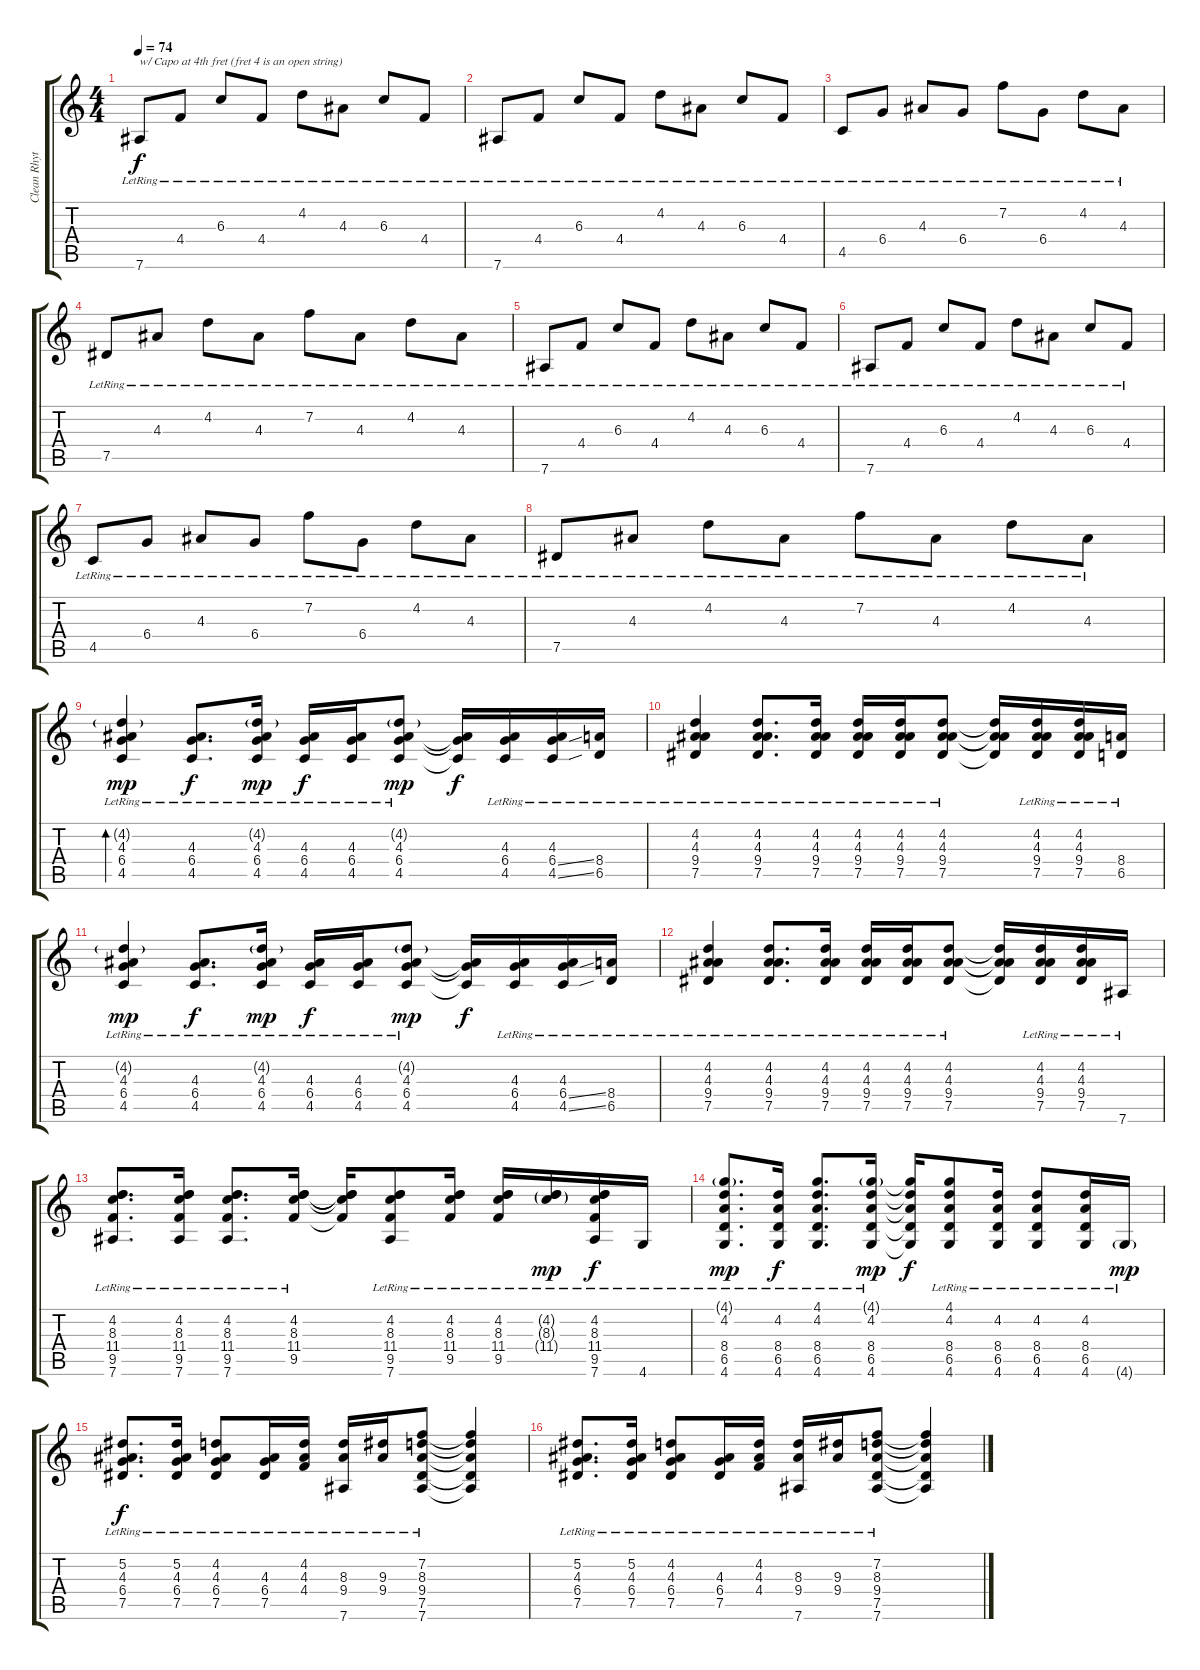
\track ("Clean Rhythm" "Clean Rhyt") {instrument electricguitarjazz}
\staff {score tabs}
\tuning (Eb4 Bb3 Gb3 Db3 Ab2 Eb2) {hide}
\ts (4 4)
\tempo 74
\clef g2
\ks c
7.6{lr}.8{txt "w/ Capo at 4th fret (fret 4 is an open string)" dy f instrument electricguitarjazz} 4.4{lr}.8 6.3{lr}.8 4.4{lr}.8 4.2{lr}.8 4.3{lr}.8 6.3{lr}.8 4.4{lr}.8 |
7.6{lr}.8 4.4{lr}.8 6.3{lr}.8 4.4{lr}.8 4.2{lr}.8 4.3{lr}.8 6.3{lr}.8 4.4{lr}.8 |
4.5{lr}.8 6.4{lr}.8 4.3{lr}.8 6.4{lr}.8 7.2{lr}.8 6.4{lr}.8 4.2{lr}.8 4.3{lr}.8 |
7.5{lr}.8 4.3{lr}.8 4.2{lr}.8 4.3{lr}.8 7.2{lr}.8 4.3{lr}.8 4.2{lr}.8 4.3{lr}.8 |
7.6{lr}.8 4.4{lr}.8 6.3{lr}.8 4.4{lr}.8 4.2{lr}.8 4.3{lr}.8 6.3{lr}.8 4.4{lr}.8 |
7.6{lr}.8 4.4{lr}.8 6.3{lr}.8 4.4{lr}.8 4.2{lr}.8 4.3{lr}.8 6.3{lr}.8 4.4{lr}.8 |
4.5{lr}.8 6.4{lr}.8 4.3{lr}.8 6.4{lr}.8 7.2{lr}.8 6.4{lr}.8 4.2{lr}.8 4.3{lr}.8 |
7.5{lr}.8 4.3{lr}.8 4.2{lr}.8 4.3{lr}.8 7.2{lr}.8 4.3{lr}.8 4.2{lr}.8 4.3{lr}.8 |
(4.2{g lr} 4.3{lr} 6.4{lr} 4.5{lr}).4{bd 60 dy mp} (4.3{lr} 6.4{lr} 4.5{lr}).8{d dy f} (4.2{g lr} 4.3{lr} 6.4{lr} 4.5{lr}).16{dy mp} (4.3{lr} 6.4{lr} 4.5{lr}).16{dy f} (4.3{lr} 6.4{lr} 4.5{lr}).16 (4.2{g lr} 4.3{lr} 6.4{lr} 4.5{lr}).8{dy mp} (4.3{t} 6.4{t} 4.5{t}).16{dy f} (4.3{lr} 6.4{lr} 4.5{lr}).16 (4.3{lr} 6.4{ss} 4.5{ss}).16 (8.4{lr} 6.5{lr}).16 |
(4.2{lr} 4.3{lr} 9.4{lr} 7.5{lr}).4 (4.2{lr} 4.3{lr} 9.4{lr} 7.5{lr}).8{d} (4.2{lr} 4.3{lr} 9.4{lr} 7.5{lr}).16 (4.2{lr} 4.3{lr} 9.4{lr} 7.5{lr}).16 (4.2{lr} 4.3{lr} 9.4{lr} 7.5{lr}).16 (4.2{lr} 4.3{lr} 9.4{lr} 7.5{lr}).8 (4.2{t} 4.3{t} 9.4{t} 7.5{t}).16 (4.2{lr} 4.3{lr} 9.4{lr} 7.5{lr}).16 (4.2{lr} 4.3{lr} 9.4{lr} 7.5{lr}).16 (8.4{lr} 6.5{lr}).16 |
(4.2{g lr} 4.3{lr} 6.4{lr} 4.5{lr}).4{dy mp} (4.3{lr} 6.4{lr} 4.5{lr}).8{d dy f} (4.2{g lr} 4.3{lr} 6.4{lr} 4.5{lr}).16{dy mp} (4.3{lr} 6.4{lr} 4.5{lr}).16{dy f} (4.3{lr} 6.4{lr} 4.5{lr}).16 (4.2{g lr} 4.3{lr} 6.4{lr} 4.5{lr}).8{dy mp} (4.3{t} 6.4{t} 4.5{t}).16{dy f} (4.3{lr} 6.4{lr} 4.5{lr}).16 (4.3{lr} 6.4{ss} 4.5{ss}).16 (8.4{lr} 6.5{lr}).16 |
(4.2{lr} 4.3{lr} 9.4{lr} 7.5{lr}).4 (4.2{lr} 4.3{lr} 9.4{lr} 7.5{lr}).8{d} (4.2{lr} 4.3{lr} 9.4{lr} 7.5{lr}).16 (4.2{lr} 4.3{lr} 9.4{lr} 7.5{lr}).16 (4.2{lr} 4.3{lr} 9.4{lr} 7.5{lr}).16 (4.2{lr} 4.3{lr} 9.4{lr} 7.5{lr}).8 (4.2{t} 4.3{t} 9.4{t} 7.5{t}).16 (4.2{lr} 4.3{lr} 9.4{lr} 7.5{lr}).16 (4.2{lr} 4.3{lr} 9.4{lr} 7.5{lr}).16 7.6{lr}.16 |
(4.2{lr} 8.3{lr} 11.4{lr} 9.5{lr} 7.6{lr}).8{d} (4.2{lr} 8.3{lr} 11.4{lr} 9.5{lr} 7.6{lr}).16 (4.2{lr} 8.3{lr} 11.4{lr} 9.5{lr} 7.6{lr}).8{d} (4.2{lr} 8.3{lr} 11.4{lr} 9.5{lr}).16 (4.2{t} 8.3{t} 11.4{t} 9.5{t}).16 (4.2{lr} 8.3{lr} 11.4{lr} 9.5{lr} 7.6{lr}).8 (4.2{lr} 8.3{lr} 11.4{lr} 9.5{lr}).16 (4.2{lr} 8.3{lr} 11.4{lr} 9.5{lr}).16 (4.2{g lr} 8.3{g lr} 11.4{g lr}).16{dy mp} (4.2{lr} 8.3{lr} 11.4{lr} 9.5{lr} 7.6{lr}).16{dy f} 4.6{lr}.16 |
(4.1{g lr} 4.2{lr} 8.4{lr} 6.5{lr} 4.6{lr}).8{d dy mp} (4.2{lr} 8.4{lr} 6.5{lr} 4.6{lr}).16{dy f} (4.1{lr} 4.2{lr} 8.4{lr} 6.5{lr} 4.6{lr}).8{d} (4.1{g lr} 4.2{lr} 8.4{lr} 6.5{lr} 4.6{lr}).16{dy mp} (4.1{t} 4.2{t} 8.4{t} 6.5{t} 4.6{t}).16{dy f} (4.1{lr} 4.2{lr} 8.4{lr} 6.5{lr} 4.6{lr}).8 (4.2{lr} 8.4{lr} 6.5{lr} 4.6{lr}).16 (4.2{lr} 8.4{lr} 6.5{lr} 4.6{lr}).8 (4.2{lr} 8.4{lr} 6.5{lr} 4.6{lr}).16 4.6{g lr}.16{dy mp} |
(5.2{lr} 4.3{lr} 6.4{lr} 7.5{lr}).8{d dy f} (5.2{lr} 4.3{lr} 6.4{lr} 7.5{lr}).16 (4.2{lr} 4.3{lr} 6.4{lr} 7.5{lr}).8 (4.3{lr} 6.4{lr} 7.5{lr}).16 (4.2{lr} 4.3{lr} 4.4{lr}).16 (8.3{lr} 9.4{lr} 7.6{lr}).16 (9.3{lr} 9.4{lr}).16 (7.2{lr} 8.3{lr} 9.4{lr} 7.5{lr} 7.6{lr}).8 (7.2{t} 8.3{t} 9.4{t} 7.5{t} 7.6{t}).4 |
(5.2{lr} 4.3{lr} 6.4{lr} 7.5{lr}).8{d} (5.2{lr} 4.3{lr} 6.4{lr} 7.5{lr}).16 (4.2{lr} 4.3{lr} 6.4{lr} 7.5{lr}).8 (4.3{lr} 6.4{lr} 7.5{lr}).16 (4.2{lr} 4.3{lr} 4.4{lr}).16 (8.3{lr} 9.4{lr} 7.6{lr}).16 (9.3{lr} 9.4{lr}).16 (7.2{lr} 8.3{lr} 9.4{lr} 7.5{lr} 7.6{lr}).8 (7.2{t} 8.3{t} 9.4{t} 7.5{t} 7.6{t}).4
